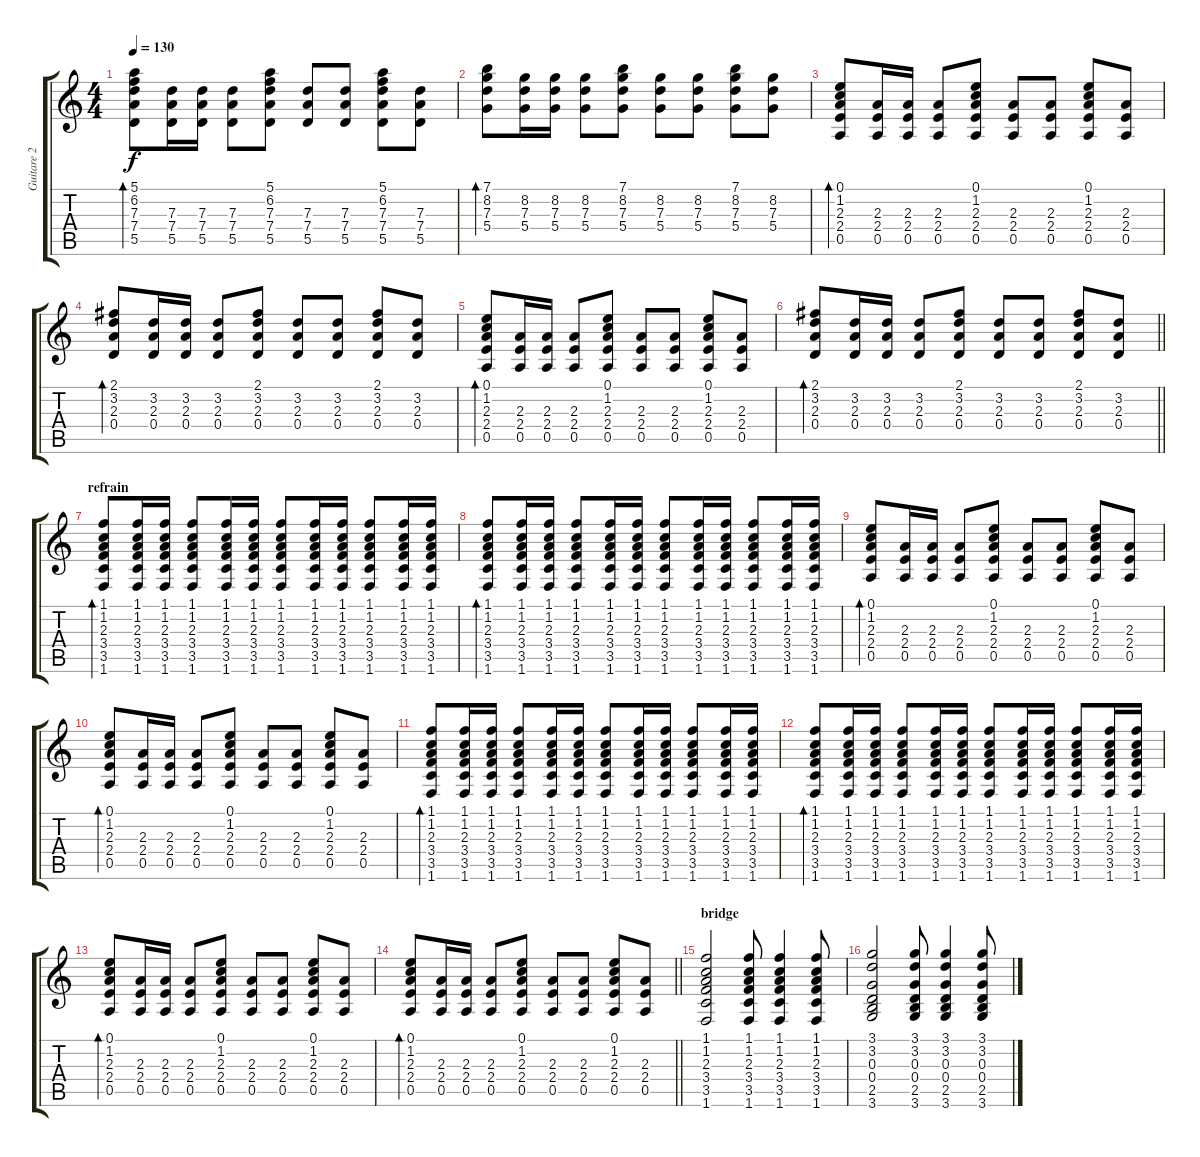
\track ("Guitare 2" "Guitare 2") {instrument acousticguitarsteel}
\staff {score tabs}
\tuning (E4 B3 G3 D3 A2 E2) {hide}
\ts (4 4)
\tempo 130
\clef g2
\ks c
(5.1 6.2 7.3 7.4 5.5).8{bd 120 dy f} (7.3 7.4 5.5).16 (7.3 7.4 5.5).16 (7.3 7.4 5.5).8 (5.1 6.2 7.3 7.4 5.5).8 (7.3 7.4 5.5).8 (7.3 7.4 5.5).8 (5.1 6.2 7.3 7.4 5.5).8 (7.3 7.4 5.5).8 |
(7.1 8.2 7.3 5.4).8{bd 120} (8.2 7.3 5.4).16 (8.2 7.3 5.4).16 (8.2 7.3 5.4).8 (7.1 8.2 7.3 5.4).8 (8.2 7.3 5.4).8 (8.2 7.3 5.4).8 (7.1 8.2 7.3 5.4).8 (8.2 7.3 5.4).8 |
(0.1 1.2 2.3 2.4 0.5).8{bd 120} (2.3 2.4 0.5).16 (2.3 2.4 0.5).16 (2.3 2.4 0.5).8 (0.1 1.2 2.3 2.4 0.5).8 (2.3 2.4 0.5).8 (2.3 2.4 0.5).8 (0.1 1.2 2.3 2.4 0.5).8 (2.3 2.4 0.5).8 |
(2.1 3.2 2.3 0.4).8{bd 120} (3.2 2.3 0.4).16 (3.2 2.3 0.4).16 (3.2 2.3 0.4).8 (2.1 3.2 2.3 0.4).8 (3.2 2.3 0.4).8 (3.2 2.3 0.4).8 (2.1 3.2 2.3 0.4).8 (3.2 2.3 0.4).8 |
(0.1 1.2 2.3 2.4 0.5).8{bd 120} (2.3 2.4 0.5).16 (2.3 2.4 0.5).16 (2.3 2.4 0.5).8 (0.1 1.2 2.3 2.4 0.5).8 (2.3 2.4 0.5).8 (2.3 2.4 0.5).8 (0.1 1.2 2.3 2.4 0.5).8 (2.3 2.4 0.5).8 |
\barLineRight lightlight
(2.1 3.2 2.3 0.4).8{bd 120} (3.2 2.3 0.4).16 (3.2 2.3 0.4).16 (3.2 2.3 0.4).8 (2.1 3.2 2.3 0.4).8 (3.2 2.3 0.4).8 (3.2 2.3 0.4).8 (2.1 3.2 2.3 0.4).8 (3.2 2.3 0.4).8 |
\section ("" "refrain")
(1.1 1.2 2.3 3.4 3.5 1.6).8{bd 120} (1.1 1.2 2.3 3.4 3.5 1.6).16 (1.1 1.2 2.3 3.4 3.5 1.6).16 (1.1 1.2 2.3 3.4 3.5 1.6).8 (1.1 1.2 2.3 3.4 3.5 1.6).16 (1.1 1.2 2.3 3.4 3.5 1.6).16 (1.1 1.2 2.3 3.4 3.5 1.6).8 (1.1 1.2 2.3 3.4 3.5 1.6).16 (1.1 1.2 2.3 3.4 3.5 1.6).16 (1.1 1.2 2.3 3.4 3.5 1.6).8 (1.1 1.2 2.3 3.4 3.5 1.6).16 (1.1 1.2 2.3 3.4 3.5 1.6).16 |
(1.1 1.2 2.3 3.4 3.5 1.6).8{bd 120} (1.1 1.2 2.3 3.4 3.5 1.6).16 (1.1 1.2 2.3 3.4 3.5 1.6).16 (1.1 1.2 2.3 3.4 3.5 1.6).8 (1.1 1.2 2.3 3.4 3.5 1.6).16 (1.1 1.2 2.3 3.4 3.5 1.6).16 (1.1 1.2 2.3 3.4 3.5 1.6).8 (1.1 1.2 2.3 3.4 3.5 1.6).16 (1.1 1.2 2.3 3.4 3.5 1.6).16 (1.1 1.2 2.3 3.4 3.5 1.6).8 (1.1 1.2 2.3 3.4 3.5 1.6).16 (1.1 1.2 2.3 3.4 3.5 1.6).16 |
(0.1 1.2 2.3 2.4 0.5).8{bd 120} (2.3 2.4 0.5).16 (2.3 2.4 0.5).16 (2.3 2.4 0.5).8 (0.1 1.2 2.3 2.4 0.5).8 (2.3 2.4 0.5).8 (2.3 2.4 0.5).8 (0.1 1.2 2.3 2.4 0.5).8 (2.3 2.4 0.5).8 |
(0.1 1.2 2.3 2.4 0.5).8{bd 120} (2.3 2.4 0.5).16 (2.3 2.4 0.5).16 (2.3 2.4 0.5).8 (0.1 1.2 2.3 2.4 0.5).8 (2.3 2.4 0.5).8 (2.3 2.4 0.5).8 (0.1 1.2 2.3 2.4 0.5).8 (2.3 2.4 0.5).8 |
(1.1 1.2 2.3 3.4 3.5 1.6).8{bd 120} (1.1 1.2 2.3 3.4 3.5 1.6).16 (1.1 1.2 2.3 3.4 3.5 1.6).16 (1.1 1.2 2.3 3.4 3.5 1.6).8 (1.1 1.2 2.3 3.4 3.5 1.6).16 (1.1 1.2 2.3 3.4 3.5 1.6).16 (1.1 1.2 2.3 3.4 3.5 1.6).8 (1.1 1.2 2.3 3.4 3.5 1.6).16 (1.1 1.2 2.3 3.4 3.5 1.6).16 (1.1 1.2 2.3 3.4 3.5 1.6).8 (1.1 1.2 2.3 3.4 3.5 1.6).16 (1.1 1.2 2.3 3.4 3.5 1.6).16 |
(1.1 1.2 2.3 3.4 3.5 1.6).8{bd 120} (1.1 1.2 2.3 3.4 3.5 1.6).16 (1.1 1.2 2.3 3.4 3.5 1.6).16 (1.1 1.2 2.3 3.4 3.5 1.6).8 (1.1 1.2 2.3 3.4 3.5 1.6).16 (1.1 1.2 2.3 3.4 3.5 1.6).16 (1.1 1.2 2.3 3.4 3.5 1.6).8 (1.1 1.2 2.3 3.4 3.5 1.6).16 (1.1 1.2 2.3 3.4 3.5 1.6).16 (1.1 1.2 2.3 3.4 3.5 1.6).8 (1.1 1.2 2.3 3.4 3.5 1.6).16 (1.1 1.2 2.3 3.4 3.5 1.6).16 |
(0.1 1.2 2.3 2.4 0.5).8{bd 120} (2.3 2.4 0.5).16 (2.3 2.4 0.5).16 (2.3 2.4 0.5).8 (0.1 1.2 2.3 2.4 0.5).8 (2.3 2.4 0.5).8 (2.3 2.4 0.5).8 (0.1 1.2 2.3 2.4 0.5).8 (2.3 2.4 0.5).8 |
\barLineRight lightlight
(0.1 1.2 2.3 2.4 0.5).8{bd 120} (2.3 2.4 0.5).16 (2.3 2.4 0.5).16 (2.3 2.4 0.5).8 (0.1 1.2 2.3 2.4 0.5).8 (2.3 2.4 0.5).8 (2.3 2.4 0.5).8 (0.1 1.2 2.3 2.4 0.5).8 (2.3 2.4 0.5).8 |
\section ("" "bridge")
(1.1 1.2 2.3 3.4 3.5 1.6).2 (1.1 1.2 2.3 3.4 3.5 1.6).8 (1.1 1.2 2.3 3.4 3.5 1.6).4 (1.1 1.2 2.3 3.4 3.5 1.6).8 |
(3.1 3.2 0.3 0.4 2.5 3.6).2 (3.1 3.2 0.3 0.4 2.5 3.6).8 (3.1 3.2 0.3 0.4 2.5 3.6).4 (3.1 3.2 0.3 0.4 2.5 3.6).8
